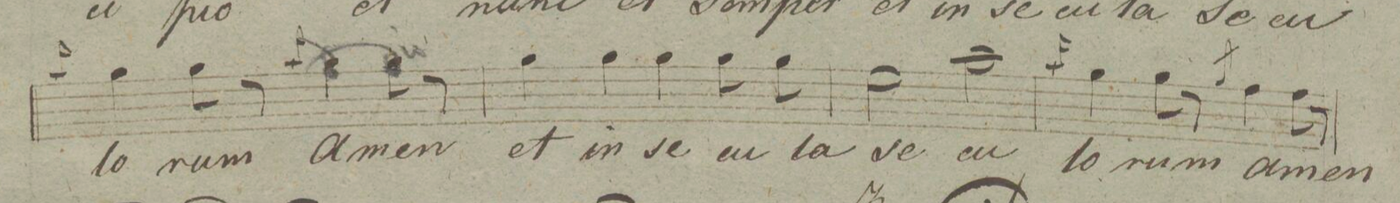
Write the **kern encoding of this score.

**kern	**text	**dynam
*I"Canto.	*	*
*clefC1	*	*
*k[c#f#d#g#]	*	*
*met(c|)	*	*
*M2/2	*	*
16qqff#/	.	.
4ee\	-lo-	.
8ee\	-rum	.
8r	.	.
16qqff#/	.	.
4ee\	A-	.
8ee\	-men	.
8r	.	.
=100	=100	=100
4ee\	et	.
4ee\	in	.
4ee\	se-	.
8ee\	-cu-	.
8ee\	-la	.
=101	=101	=101
2cc#\	se-	.
2ff#\	-cu-	.
=102	=102	=102
16qqff#/	.	.
4ee\	-lo-	.
8ee\	-rum	.
8r	.	.
8qee/	.	.
4dd#\	a-	.
8dd#\	-men	.
8r	.	.
=103	=103	=103
*-	*-	*-
